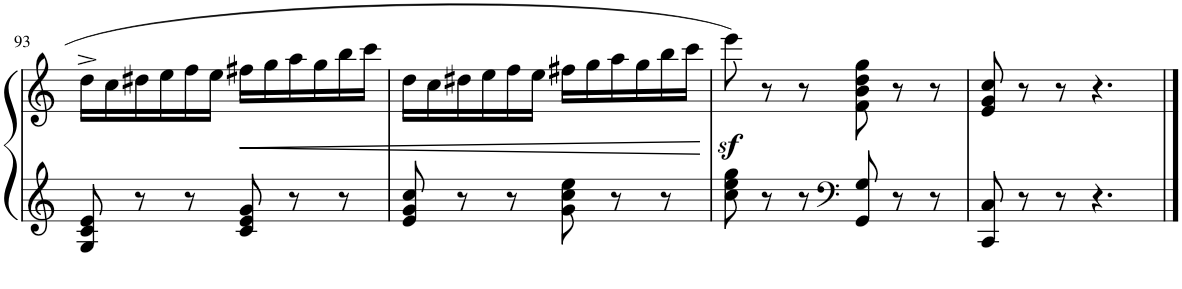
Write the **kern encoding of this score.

**kern	**kern	**dynam
*part1	*part1	*part1
*staff2	*staff1	*staff1/2
!!LO:PB:g=z
*clefG2	*clefG2	*
*k[]	*k[]	*
*M6/8	*M6/8	*
=93	=93	=93
8G/ 8c/ 8e/	16dd^\LL	.
.	16cc\	.
8r	16dd#X\	.
.	16ee\	.
8r	16ff\	.
.	16ee\JJ	.
!	!	!LO:HP:b
8c/ 8e/ 8g/	16ff#X\LL	<
.	16gg\	.
8r	16aa\	.
.	16gg\	.
8r	16bb\	.
.	16ccc\JJ	.
=94	=94	=94
8e/ 8g/ 8cc/	16dd\LL	.
.	16cc\	.
8r	16dd#X\	.
.	16ee\	.
8r	16ff\	.
.	16ee\JJ	.
8g\ 8cc\ 8ee\	16ff#X\LL	.
.	16gg\	.
8r	16aa\	.
.	16gg\	.
8r	16bb\	.
.	16ccc\JJ	.
.	.	[
=95	=95	=95
8cc\ 8ee\ 8gg\	8eeez<\	.
8r	8r	.
8r	8r	.
*clefF4	*	*
8GG/ 8G/	8f\ 8b\ 8dd\ 8gg\	.
8r	8r	.
8r	8r	.
=96	=96	=96
8CC/ 8C/	8e/ 8g/ 8cc/	.
8r	8r	.
8r	8r	.
4.r	4.r	.
==	==	==
*-	*-	*-
